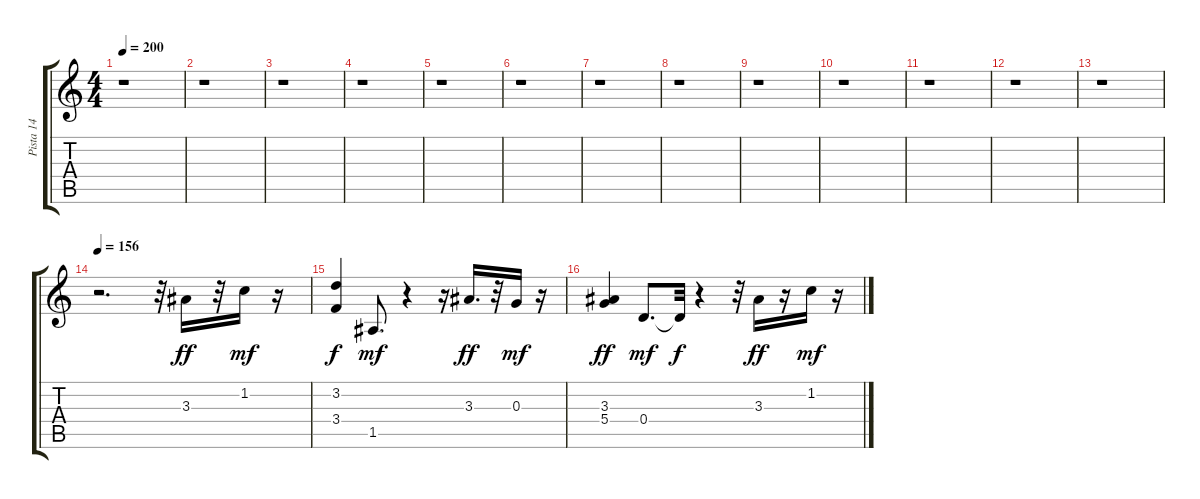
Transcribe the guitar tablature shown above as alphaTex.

\track ("Pista 14" "Pista 14") {instrument electricguitarjazz}
\staff {score tabs}
\tuning (E4 B3 G3 D3 A2 E2) {hide}
\ts (4 4)
\tempo 200
\clef g2
\ks c
r.1{dy f} |
r.1 |
r.1 |
r.1 |
r.1 |
r.1 |
r.1 |
r.1 |
r.1 |
r.1 |
r.1 |
r.1 |
r.1 |
\tempo 156
r.2{d} r.32 3.3.16{dy ff} r.32 1.2.16{dy mf} r.16 |
(3.2 3.4).4{dy f} 1.5.8{d dy mf} r.4 r.16 3.3.16{d dy ff} r.32 0.3.16{dy mf} r.16 |
(3.3 5.4).4{dy ff} 0.4.8{d dy mf} 0.4{t}.32{dy f} r.4 r.32 3.3.16{dy ff} r.16 1.2.16{dy mf} r.16
